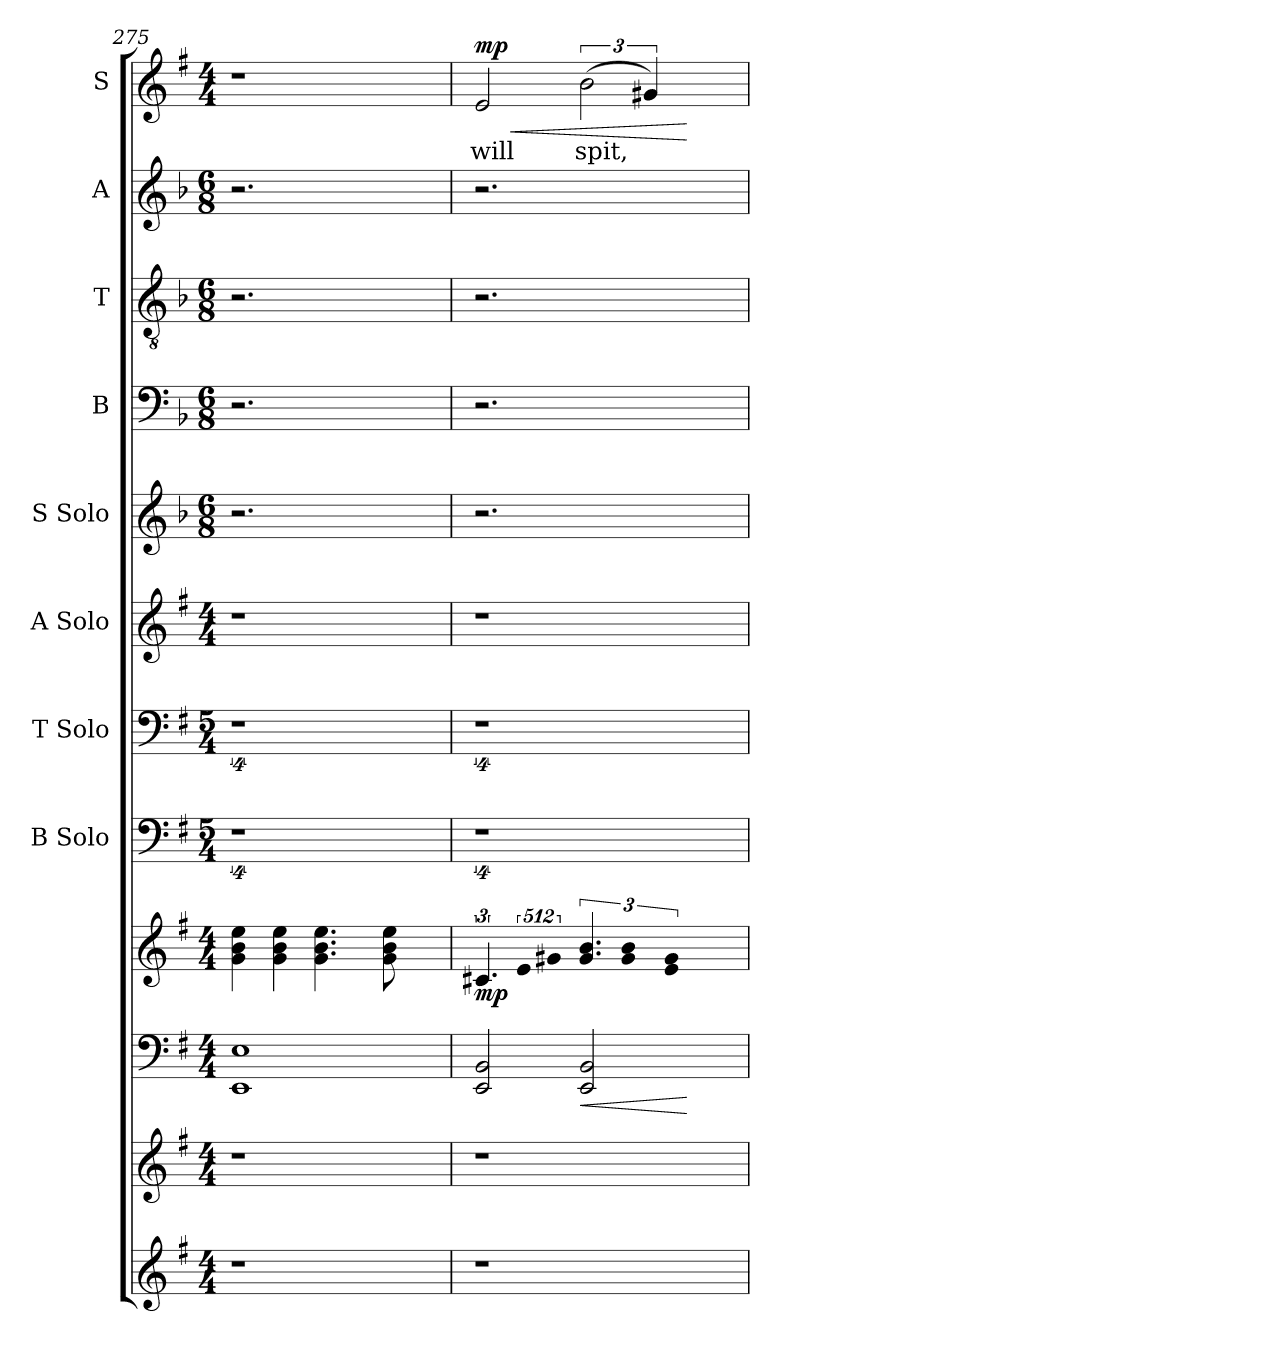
**kern	**kern	**kern	**dynam	**kern	**dynam	**kern	**kern	**kern	**kern	**kern	**kern	**kern	**kern	**text	**dynam
*part12	*part11	*part10	*part10	*part9	*part9	*part8	*part7	*part6	*part5	*part4	*part3	*part2	*part1	*part1	*part1
*staff12	*staff11	*staff10	*staff10	*staff9	*staff9	*staff8	*staff7	*staff6	*staff5	*staff4	*staff3	*staff2	*staff1	*staff1	*staff1
*	*	*	*	*	*	*I"B Solo	*I"T Solo	*I"A Solo	*I"S Solo	*I"B	*I"T	*I"A	*I"S	*	*
*clefG2	*clefG2	*clefF4	*	*clefG2	*	*clefF4	*clefF4	*clefG2	*clefG2	*clefF4	*clefGv2	*clefG2	*clefG2	*	*
*k[f#]	*k[f#]	*k[f#]	*	*k[f#]	*	*k[f#]	*k[f#]	*k[f#]	*k[b-]	*k[b-]	*k[b-]	*k[b-]	*k[f#]	*	*
*G:	*G:	*G:	*	*G:	*	*G:	*G:	*G:	*F:	*F:	*F:	*F:	*G:	*	*
*M4/4	*M4/4	*M4/4	*	*M4/4	*	*M5/4	*M5/4	*M4/4	*M6/8	*M6/8	*M6/8	*M6/8	*M4/4	*	*
=275	=275	=275	=275	=275	=275	=275	=275	=275	=275	=275	=275	=275	=275	=275	=275
1r	1r	1EE 1E	.	4g\ 4b\ 4ee\	.	4%5r	4%5r	1r	2.r	2.r	2.r	2.r	1r	.	.
.	.	.	.	4g\ 4b\ 4ee\	.	.	.	.	.	.	.	.	.	.	.
.	.	.	.	4.g\ 4.b\ 4.ee\	.	.	.	.	.	.	.	.	.	.	.
.	.	.	.	.	.	.	.	.	2ryy	2ryy	2ryy	2ryy	.	.	.
.	.	.	.	8g\ 8b\ 8ee\	.	.	.	.	.	.	.	.	.	.	.
4ryy	4ryy	4ryy	.	4ryy	.	.	.	4ryy	.	.	.	.	4ryy	.	.
=276	=276	=276	=276	=276	=276	=276	=276	=276	=276	=276	=276	=276	=276	=276	=276
!	!	!	!	!	!LO:DY:b	!	!	!	!	!	!	!	!	!LO:LY:b	!LO:HP:b
!	!	!	!	!	!	!	!	!	!	!	!	!	!	!	!LO:DY:n=1:a
1r	1r	2EE/ 2BB/	.	6.c#X/	mp	4%5r	4%5r	1r	2.r	2.r	2.r	2.r	2e/	will	< mp
!	!	!	!	!LO:N:vis=8	!	!	!	!	!	!	!	!	!	!	!
.	.	.	.	4096%341e/	.	.	.	.	.	.	.	.	.	.	.
!	!	!	!	!LO:N:vis=4	!	!	!	!	!	!	!	!	!	!	!
.	.	.	.	4096%683g#X/	.	.	.	.	.	.	.	.	.	.	.
!	!	!	!LO:HP:b	!	!	!	!	!	!	!	!	!	!	!LO:LY:b	!
.	.	2EE/ 2BB/	<	6.g#/ 6.b/	.	.	.	.	.	.	.	.	(>3b\	spit,	.
*	*	*	*	*Xtuplet	*	*	*	*	*	*	*	*	*	*	*
!	!	!	!	!LO:N:vis=8	!	!	!	!	!	!	!	!	!	!	!
.	.	.	.	4096%341g#/ 4096%341b/	.	.	.	.	2ryy	2ryy	2ryy	2ryy	.	.	.
!	!	!	!	!LO:N:vis=4	!	!	!	!	!	!	!	!	!	!	!
.	.	.	.	4096%683e/ 4096%683g#/	.	.	.	.	.	.	.	.	.	.	.
.	.	.	.	.	.	.	.	.	.	.	.	.	6g#X/)	.	.
4ryy	4ryy	4ryy	[	4ryy	.	.	.	4ryy	.	.	.	.	4ryy	.	[
=	=	=	=	=	=	=	=	=	=	=	=	=	=	=	=
*-	*-	*-	*-	*-	*-	*-	*-	*-	*-	*-	*-	*-	*-	*-	*-
